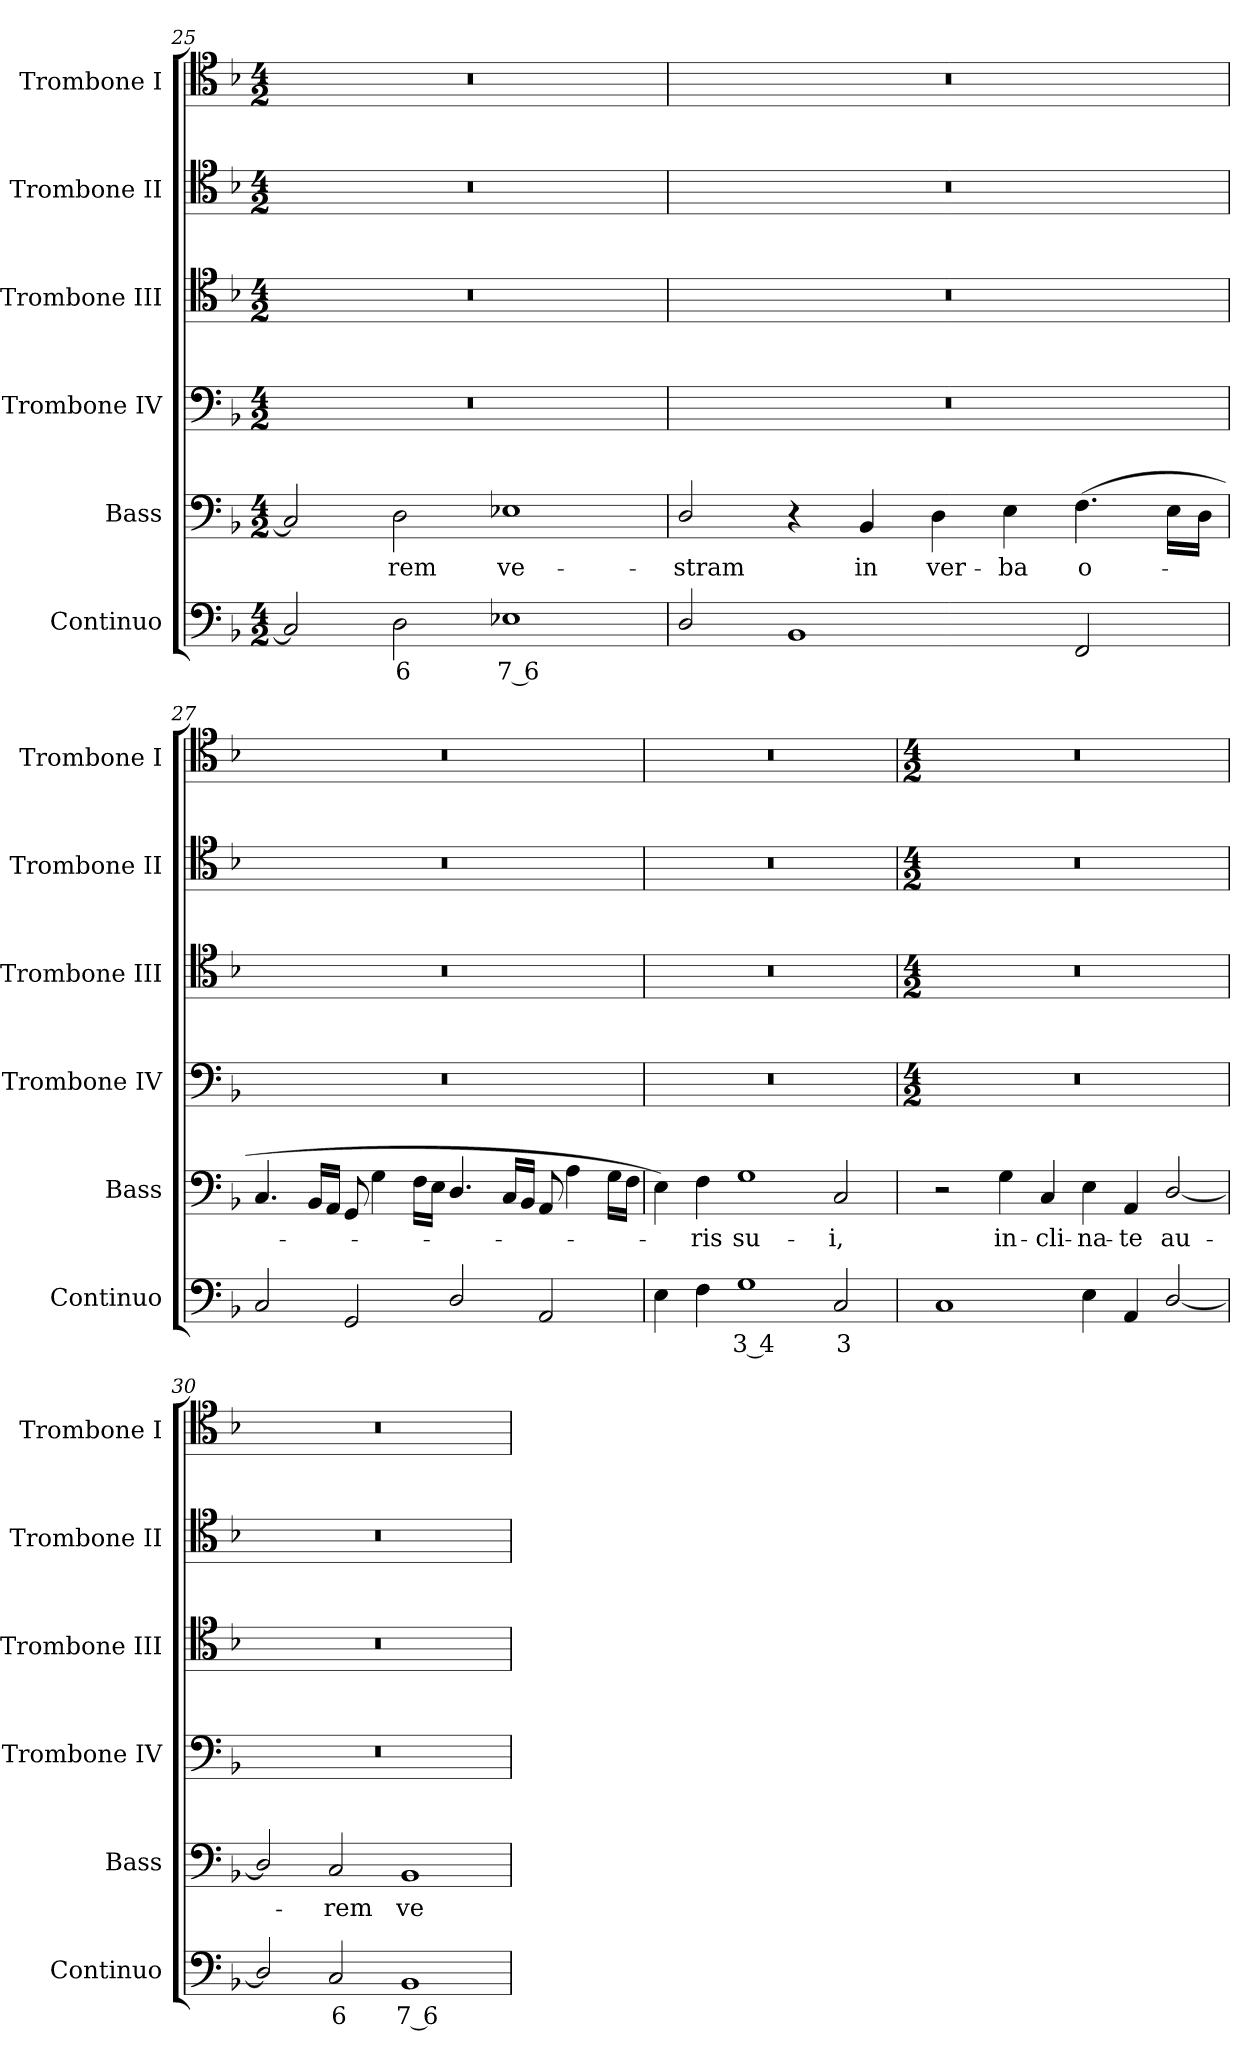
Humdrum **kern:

**kern	**text	**kern	**text	**kern	**kern	**kern	**kern
*part6	*part6	*part5	*part5	*part4	*part3	*part2	*part1
*staff6	*staff6	*staff5	*staff5	*staff4	*staff3	*staff2	*staff1
*I"Continuo	*	*I"Bass	*	*I"Trombone IV	*I"Trombone III	*I"Trombone II	*I"Trombone I
*I'Continuo	*	*I'Bass	*	*I'Trombone IV	*I'Trombone III	*I'Trombone II	*I'Trombone I
*clefF4	*	*clefF4	*	*clefF4	*clefC4	*clefC4	*clefC4
*k[b-]	*	*k[b-]	*	*k[b-]	*k[b-]	*k[b-]	*k[b-]
*F:	*	*F:	*	*F:	*F:	*F:	*F:
*M4/2	*	*M4/2	*	*M4/2	*M4/2	*M4/2	*M4/2
=25	=25	=25	=25	=25	=25	=25	=25
2C]	.	2C]	.	0r	0r	0r	0r
!	!LO:LY:b	!	!LO:LY:b	!	!	!	!
2D	6	2D	rem	.	.	.	.
!	!LO:LY:b	!	!LO:LY:b	!	!	!	!
1E-X	7 6	1E-X	ve-	.	.	.	.
=26	=26	=26	=26	=26	=26	=26	=26
!	!	!	!LO:LY:b	!	!	!	!
2D/	.	2D/	-stram	0r	0r	0r	0r
1BB-	.	4r	.	.	.	.	.
!	!	!	!LO:LY:b	!	!	!	!
.	.	4BB-	in	.	.	.	.
!	!	!	!LO:LY:b	!	!	!	!
.	.	4D	ver-	.	.	.	.
!	!	!	!LO:LY:b	!	!	!	!
.	.	4E	-ba	.	.	.	.
!	!	!	!LO:LY:b	!	!	!	!
2FF	.	(>4.F	o-	.	.	.	.
.	.	16ELL	.	.	.	.	.
.	.	16DJJ	.	.	.	.	.
=27	=27	=27	=27	=27	=27	=27	=27
2C	.	4.C	.	0r	0r	0r	0r
.	.	16BB-LL	.	.	.	.	.
.	.	16AAJJ	.	.	.	.	.
2GG	.	8GG	.	.	.	.	.
.	.	4G	.	.	.	.	.
.	.	16FLL	.	.	.	.	.
.	.	16EJJ	.	.	.	.	.
2D/	.	4.D/	.	.	.	.	.
.	.	16CLL	.	.	.	.	.
.	.	16BB-JJ	.	.	.	.	.
2AA	.	8AA	.	.	.	.	.
.	.	4A	.	.	.	.	.
.	.	16GLL	.	.	.	.	.
.	.	16FJJ	.	.	.	.	.
=28	=28	=28	=28	=28	=28	=28	=28
4E	.	4E)	.	0r	0r	0r	0r
!	!	!	!LO:LY:b	!	!	!	!
4F	.	4F	ris	.	.	.	.
!	!LO:LY:b	!	!LO:LY:b	!	!	!	!
1G	3 4	1G	su-	.	.	.	.
!	!LO:LY:b	!	!LO:LY:b	!	!	!	!
2C	3	2C	-i,	.	.	.	.
!!LO:LB:g=z
=29	=29	=29	=29	=29	=29	=29	=29
*	*	*	*	*M4/2	*M4/2	*M4/2	*M4/2
1C	.	2r	.	0r	0r	0r	0r
!	!	!	!LO:LY:b	!	!	!	!
.	.	4G	in-	.	.	.	.
!	!	!	!LO:LY:b	!	!	!	!
.	.	4C	-cli-	.	.	.	.
!	!	!	!LO:LY:b	!	!	!	!
4E	.	4E	-na-	.	.	.	.
!	!	!	!LO:LY:b	!	!	!	!
4AA	.	4AA	-te	.	.	.	.
!	!	!	!LO:LY:b	!	!	!	!
[2D/	.	[2D/	au-	.	.	.	.
=30	=30	=30	=30	=30	=30	=30	=30
2D/]	.	2D/]	.	0r	0r	0r	0r
!	!LO:LY:b	!	!LO:LY:b	!	!	!	!
2C	6	2C	rem	.	.	.	.
!	!LO:LY:b	!	!LO:LY:b	!	!	!	!
1BB-	7 6	1BB-	ve-	.	.	.	.
=	=	=	=	=	=	=	=
*-	*-	*-	*-	*-	*-	*-	*-
